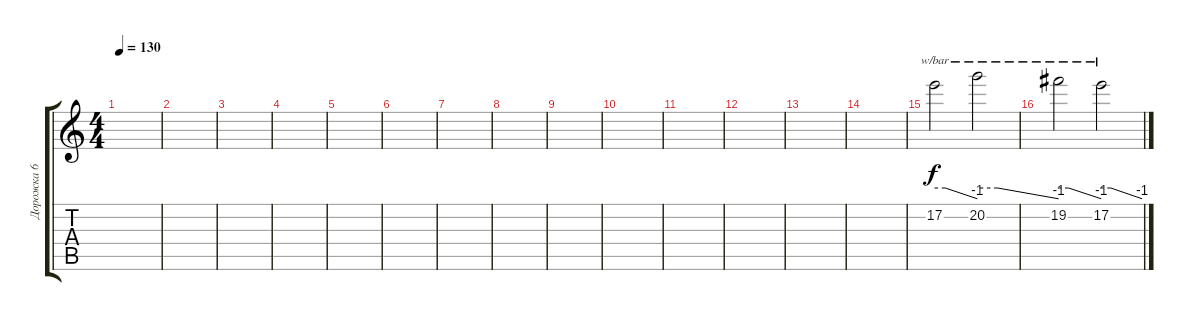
\track ("Дорожка 6" "Дорожка 6") {instrument distortionguitar}
\staff {score tabs}
\tuning (E4 B3 G3 D3 A2 E2) {hide}
\ts (4 4)
\tempo 130
\clef g2
\ks c
|
|
|
|
|
|
|
|
|
|
|
|
|
|
17.2.2{tbe (custom default 0 0 15 0 60 -4) volume 9} 20.2.2{tbe (custom default 0 0 15 0 60 -4)} |
19.2.2{tbe (custom default 0 0 14 0 60 -4)} 17.2.2{tbe (custom default 0 0 14 0 60 -4)}
